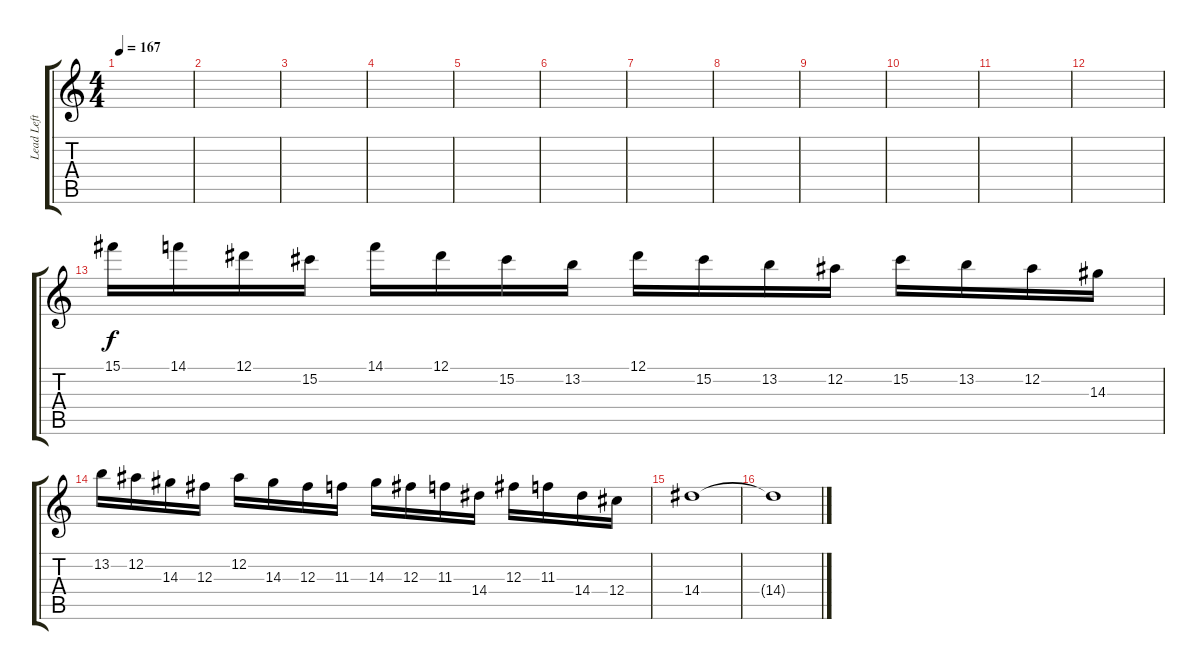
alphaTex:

\track ("Lead Left" "Lead Left") {instrument distortionguitar}
\staff {score tabs}
\tuning (Eb4 Bb3 Gb3 Db3 Ab2 Eb2) {hide}
\ts (4 4)
\tempo 167
\clef g2
\ks c
|
|
|
|
|
|
|
|
|
|
|
|
15.1.16 14.1.16 12.1.16 15.2.16 14.1.16 12.1.16 15.2.16 13.2.16 12.1.16 15.2.16 13.2.16 12.2.16 15.2.16 13.2.16 12.2.16 14.3.16 |
13.2.16 12.2.16 14.3.16 12.3.16 12.2.16 14.3.16 12.3.16 11.3.16 14.3.16 12.3.16 11.3.16 14.4.16 12.3.16 11.3.16 14.4.16 12.4.16 |
14.4.1 |
14.4{t}.1
